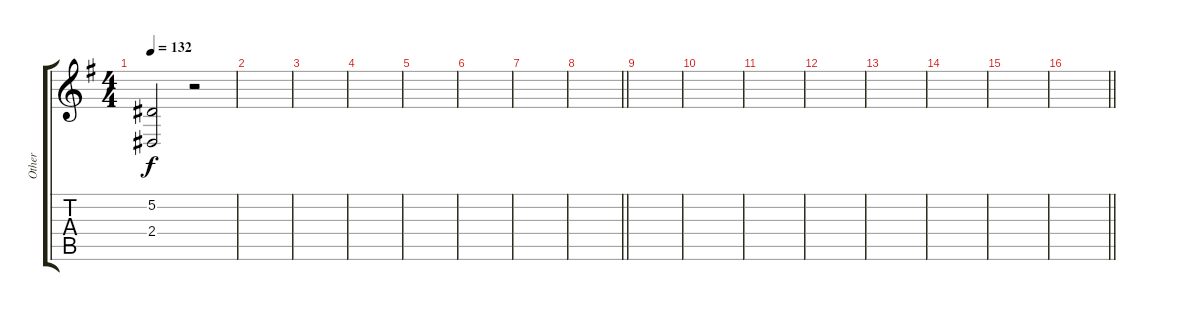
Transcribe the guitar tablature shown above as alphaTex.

\track ("Other" "Other") {instrument lead1square}
\staff {score tabs}
\tuning (Eb4 Bb3 Gb3 Db3 Ab2 Eb2) {hide}
\ts (4 4)
\tempo 132
\clef g2
\ks eminor
(5.2 2.4).2{dy f} r.2 |
|
|
|
|
|
|
\barLineRight lightlight
|
|
|
|
|
|
|
|
\barLineRight lightlight
